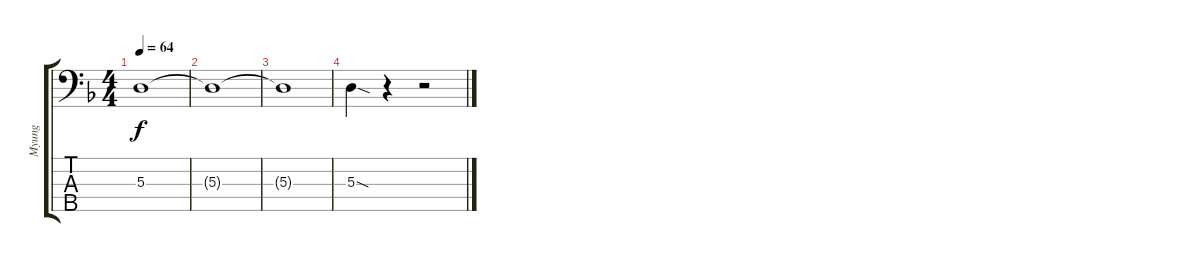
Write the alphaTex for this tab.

\track ("Myung" "Myung") {instrument electricbassfinger}
\staff {score tabs}
\tuning (G2 D2 A1 E1 B0) {hide}
\ts (4 4)
\tempo 64
\clef f4
\ks f
5.3{t}.1{dy f} |
5.3{t}.1 |
5.3{t}.1 |
5.3{sod}.4 r.4 r.2
